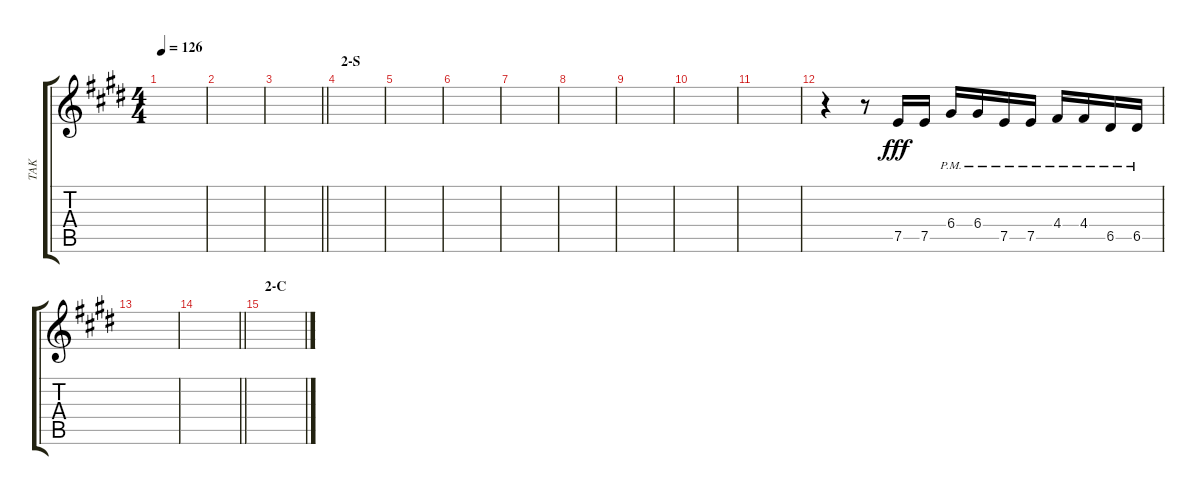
\track ("TAK" "TAK") {instrument distortionguitar}
\staff {score tabs}
\tuning (E4 B3 G3 D3 A2 E2) {hide}
\ts (4 4)
\tempo 126
\clef g2
\ks e
|
|
\barLineRight lightlight
|
\section ("" "2-S")
|
|
|
|
|
|
|
|
r.4 r.8 7.5.16{dy fff} 7.5.16 6.4{pm}.16 6.4{pm}.16 7.5{pm}.16 7.5{pm}.16 4.4{pm}.16 4.4{pm}.16 6.5{pm}.16 6.5{pm}.16 |
|
\barLineRight lightlight
|
\section ("" "2-C")
